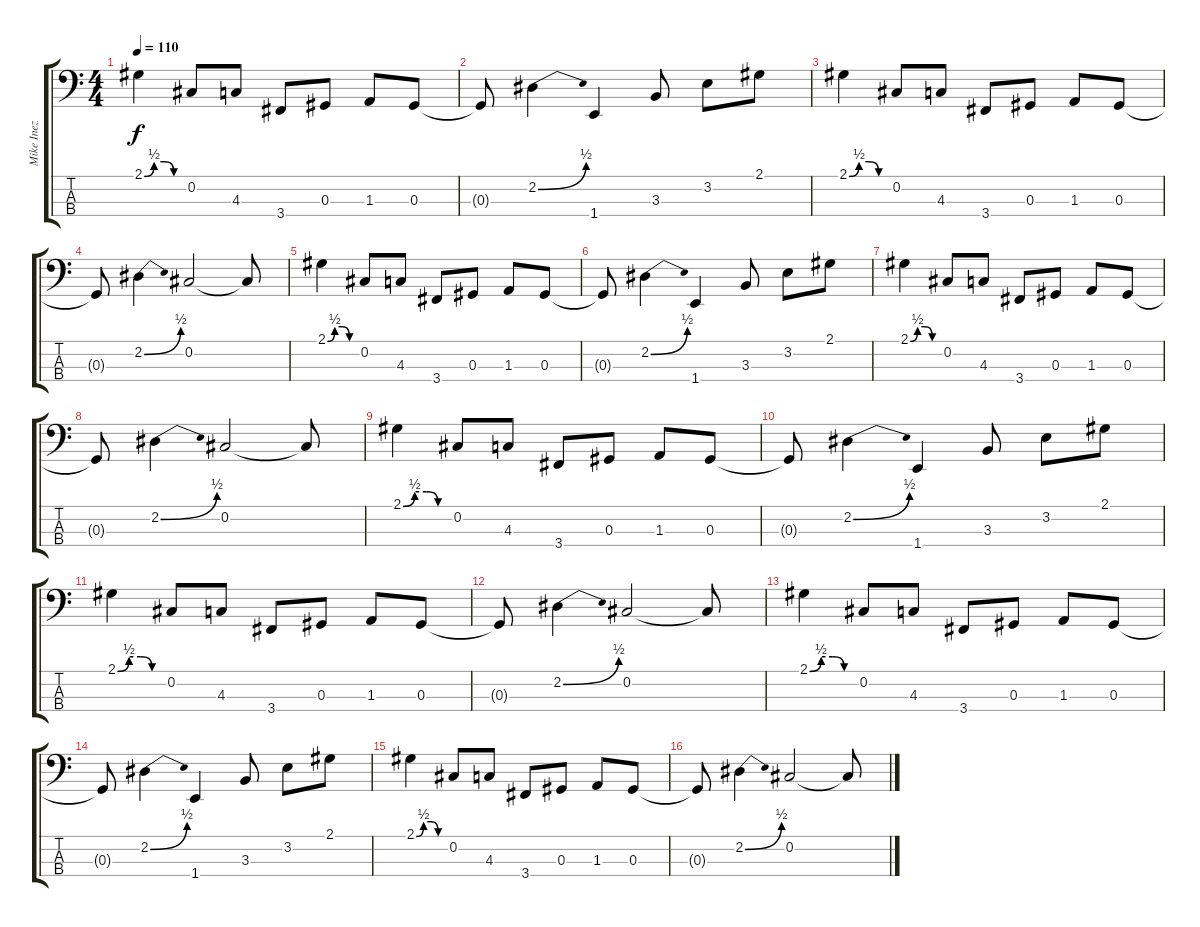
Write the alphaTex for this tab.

\track ("Mike Inez" "Mike Inez") {instrument electricbasspick}
\staff {score tabs}
\tuning (Gb2 Db2 Ab1 Eb1) {hide}
\ts (4 4)
\tempo 110
\clef f4
\ks c
2.1{be (custom 0 0 15 2 30 2 45 0 60 0)}.4{dy f} 0.2.8 4.3.8 3.4.8 0.3.8 1.3.8 0.3.8 |
0.3{t}.8 2.2{be (bend 0 0 60 2)}.4 1.4.4 3.3.8 3.2.8 2.1.8 |
2.1{be (custom 0 0 15 2 30 2 45 0 60 0)}.4 0.2.8 4.3.8 3.4.8 0.3.8 1.3.8 0.3.8 |
0.3{t}.8 2.2{be (bend 0 0 60 2)}.4 0.2.2 0.2{t}.8 |
2.1{be (custom 0 0 15 2 30 2 45 0 60 0)}.4 0.2.8 4.3.8 3.4.8 0.3.8 1.3.8 0.3.8 |
0.3{t}.8 2.2{be (bend 0 0 60 2)}.4 1.4.4 3.3.8 3.2.8 2.1.8 |
2.1{be (custom 0 0 15 2 30 2 45 0 60 0)}.4 0.2.8 4.3.8 3.4.8 0.3.8 1.3.8 0.3.8 |
0.3{t}.8 2.2{be (bend 0 0 60 2)}.4 0.2.2 0.2{t}.8 |
2.1{be (custom 0 0 15 2 30 2 45 0 60 0)}.4 0.2.8 4.3.8 3.4.8 0.3.8 1.3.8 0.3.8 |
0.3{t}.8 2.2{be (bend 0 0 60 2)}.4 1.4.4 3.3.8 3.2.8 2.1.8 |
2.1{be (custom 0 0 15 2 30 2 45 0 60 0)}.4 0.2.8 4.3.8 3.4.8 0.3.8 1.3.8 0.3.8 |
0.3{t}.8 2.2{be (bend 0 0 60 2)}.4 0.2.2 0.2{t}.8 |
2.1{be (custom 0 0 15 2 30 2 45 0 60 0)}.4 0.2.8 4.3.8 3.4.8 0.3.8 1.3.8 0.3.8 |
0.3{t}.8 2.2{be (bend 0 0 60 2)}.4 1.4.4 3.3.8 3.2.8 2.1.8 |
2.1{be (custom 0 0 15 2 30 2 45 0 60 0)}.4 0.2.8 4.3.8 3.4.8 0.3.8 1.3.8 0.3.8 |
0.3{t}.8 2.2{be (bend 0 0 60 2)}.4 0.2.2 0.2{t}.8
